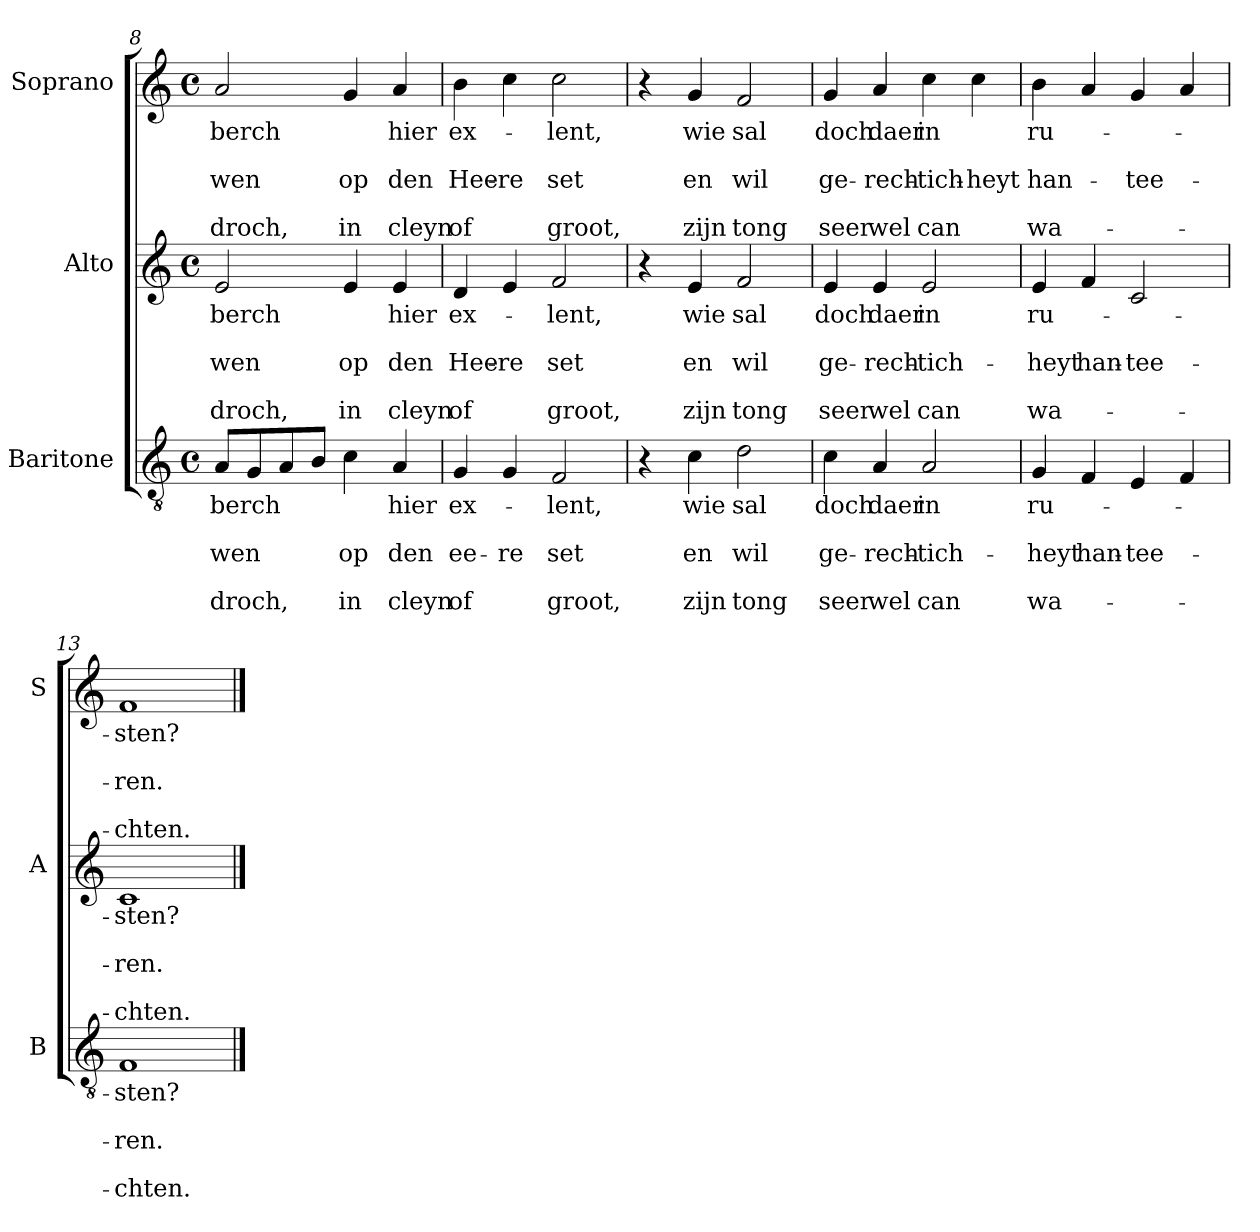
**kern	**text	**text	**text	**text	**text	**kern	**text	**text	**text	**text	**text	**kern	**text	**text	**text	**text	**text
*part3	*part3	*part3	*part3	*part3	*part3	*part2	*part2	*part2	*part2	*part2	*part2	*part1	*part1	*part1	*part1	*part1	*part1
*staff3	*staff3	*staff3	*staff3	*staff3	*staff3	*staff2	*staff2	*staff2	*staff2	*staff2	*staff2	*staff1	*staff1	*staff1	*staff1	*staff1	*staff1
*I"Baritone	*	*	*	*	*	*I"Alto	*	*	*	*	*	*I"Soprano	*	*	*	*	*
*I'B	*	*	*	*	*	*I'A	*	*	*	*	*	*I'S	*	*	*	*	*
*clefGv2	*	*	*	*	*	*clefG2	*	*	*	*	*	*clefG2	*	*	*	*	*
*k[]	*	*	*	*	*	*k[]	*	*	*	*	*	*k[]	*	*	*	*	*
*C:	*	*	*	*	*	*C:	*	*	*	*	*	*C:	*	*	*	*	*
*M4/4	*	*	*	*	*	*M4/4	*	*	*	*	*	*M4/4	*	*	*	*	*
*met(c)	*	*	*	*	*	*met(c)	*	*	*	*	*	*met(c)	*	*	*	*	*
=8	=8	=8	=8	=8	=8	=8	=8	=8	=8	=8	=8	=8	=8	=8	=8	=8	=8
!	!LO:LY:b	!	!LO:LY:b	!	!LO:LY:b	!	!LO:LY:b	!	!LO:LY:b	!	!LO:LY:b	!	!LO:LY:b	!	!LO:LY:b	!	!LO:LY:b
8A/L	berch	.	-wen	.	-droch,	2e/	berch	.	-wen	.	-droch,	2a/	berch	.	-wen	.	-droch,
8G/	.	.	.	.	.	.	.	.	.	.	.	.	.	.	.	.	.
8A/	.	.	.	.	.	.	.	.	.	.	.	.	.	.	.	.	.
8B/J	.	.	.	.	.	.	.	.	.	.	.	.	.	.	.	.	.
!	!	!	!LO:LY:b	!	!LO:LY:b	!	!	!	!LO:LY:b	!	!LO:LY:b	!	!	!	!LO:LY:b	!	!LO:LY:b
4c\	.	.	op	.	in	4e/	.	.	op	.	in	4g/	.	.	op	.	in
!	!LO:LY:b	!	!LO:LY:b	!	!LO:LY:b	!	!LO:LY:b	!	!LO:LY:b	!	!LO:LY:b	!	!LO:LY:b	!	!LO:LY:b	!	!LO:LY:b
4A/	hier	.	den	.	cleyn	4e/	hier	.	den	.	cleyn	4a/	hier	.	den	.	cleyn
!!LO:PB:g=z
=9	=9	=9	=9	=9	=9	=9	=9	=9	=9	=9	=9	=9	=9	=9	=9	=9	=9
!	!LO:LY:b	!	!LO:LY:b	!	!LO:LY:b	!	!LO:LY:b	!	!LO:LY:b	!	!LO:LY:b	!	!LO:LY:b	!	!LO:LY:b	!	!LO:LY:b
4G/	ex-	.	ee-	.	of	4d/	ex-	.	Hee-	.	of	4b\	ex-	.	Hee-	.	of
!	!	!	!LO:LY:b	!	!	!	!	!	!LO:LY:b	!	!	!	!	!	!LO:LY:b	!	!
4G/	.	.	-re	.	.	4e/	.	.	-re	.	.	4cc\	.	.	-re	.	.
!	!LO:LY:b	!	!LO:LY:b	!	!LO:LY:b	!	!LO:LY:b	!	!LO:LY:b	!	!LO:LY:b	!	!LO:LY:b	!	!LO:LY:b	!	!LO:LY:b
2F/	-lent,	.	set	.	groot,	2f/	-lent,	.	set	.	groot,	2cc\	-lent,	.	set	.	groot,
=10	=10	=10	=10	=10	=10	=10	=10	=10	=10	=10	=10	=10	=10	=10	=10	=10	=10
4r	.	.	.	.	.	4r	.	.	.	.	.	4r	.	.	.	.	.
!	!LO:LY:b	!	!LO:LY:b	!	!LO:LY:b	!	!LO:LY:b	!	!LO:LY:b	!	!LO:LY:b	!	!LO:LY:b	!	!LO:LY:b	!	!LO:LY:b
4c\	wie	.	en	.	zijn	4e/	wie	.	en	.	zijn	4g/	wie	.	en	.	zijn
!	!LO:LY:b	!	!LO:LY:b	!	!LO:LY:b	!	!LO:LY:b	!	!LO:LY:b	!	!LO:LY:b	!	!LO:LY:b	!	!LO:LY:b	!	!LO:LY:b
2d\	sal	.	wil	.	tong	2f/	sal	.	wil	.	tong	2f/	sal	.	wil	.	tong
=11	=11	=11	=11	=11	=11	=11	=11	=11	=11	=11	=11	=11	=11	=11	=11	=11	=11
!	!LO:LY:b	!	!LO:LY:b	!	!LO:LY:b	!	!LO:LY:b	!	!LO:LY:b	!	!LO:LY:b	!	!LO:LY:b	!	!LO:LY:b	!	!LO:LY:b
4c\	doch	.	ge-	.	seer	4e/	doch	.	ge-	.	seer	4g/	doch	.	ge-	.	seer
!	!LO:LY:b	!	!LO:LY:b	!	!LO:LY:b	!	!LO:LY:b	!	!LO:LY:b	!	!LO:LY:b	!	!LO:LY:b	!	!LO:LY:b	!	!LO:LY:b
4A/	daer	.	-rech-	.	wel	4e/	daer	.	-rech-	.	wel	4a/	daer	.	-rech-	.	wel
!	!LO:LY:b	!	!LO:LY:b	!	!LO:LY:b	!	!LO:LY:b	!	!LO:LY:b	!	!LO:LY:b	!	!LO:LY:b	!	!LO:LY:b	!	!LO:LY:b
2A/	in	.	-tich-	.	can	2e/	in	.	-tich-	.	can	4cc\	in	.	-tich-	.	can
!	!	!	!	!	!	!	!	!	!	!	!	!	!	!	!LO:LY:b	!	!
.	.	.	.	.	.	.	.	.	.	.	.	4cc\	.	.	-heyt	.	.
=12	=12	=12	=12	=12	=12	=12	=12	=12	=12	=12	=12	=12	=12	=12	=12	=12	=12
!	!LO:LY:b	!	!LO:LY:b	!	!LO:LY:b	!	!LO:LY:b	!	!LO:LY:b	!	!LO:LY:b	!	!LO:LY:b	!	!LO:LY:b	!	!LO:LY:b
4G/	ru-	.	-heyt	.	wa-	4e/	ru-	.	-heyt	.	wa-	4b\	ru-	.	han-	.	wa-
!	!	!	!LO:LY:b	!	!	!	!	!	!LO:LY:b	!	!	!	!	!	!	!	!
4F/	.	.	han-	.	.	4f/	.	.	han-	.	.	4a/	.	.	.	.	.
!	!	!	!LO:LY:b	!	!	!	!	!	!LO:LY:b	!	!	!	!	!	!LO:LY:b	!	!
4E/	.	.	-tee-	.	.	2c/	.	.	-tee-	.	.	4g/	.	.	-tee-	.	.
4F/	.	.	.	.	.	.	.	.	.	.	.	4a/	.	.	.	.	.
=13	=13	=13	=13	=13	=13	=13	=13	=13	=13	=13	=13	=13	=13	=13	=13	=13	=13
!	!LO:LY:b	!	!LO:LY:b	!	!LO:LY:b	!	!LO:LY:b	!	!LO:LY:b	!	!LO:LY:b	!	!LO:LY:b	!	!LO:LY:b	!	!LO:LY:b
1F	-sten?	.	-ren.	.	-chten.	1c	-sten?	.	-ren.	.	-chten.	1f	-sten?	.	-ren.	.	-chten.
==	==	==	==	==	==	==	==	==	==	==	==	==	==	==	==	==	==
*-	*-	*-	*-	*-	*-	*-	*-	*-	*-	*-	*-	*-	*-	*-	*-	*-	*-
